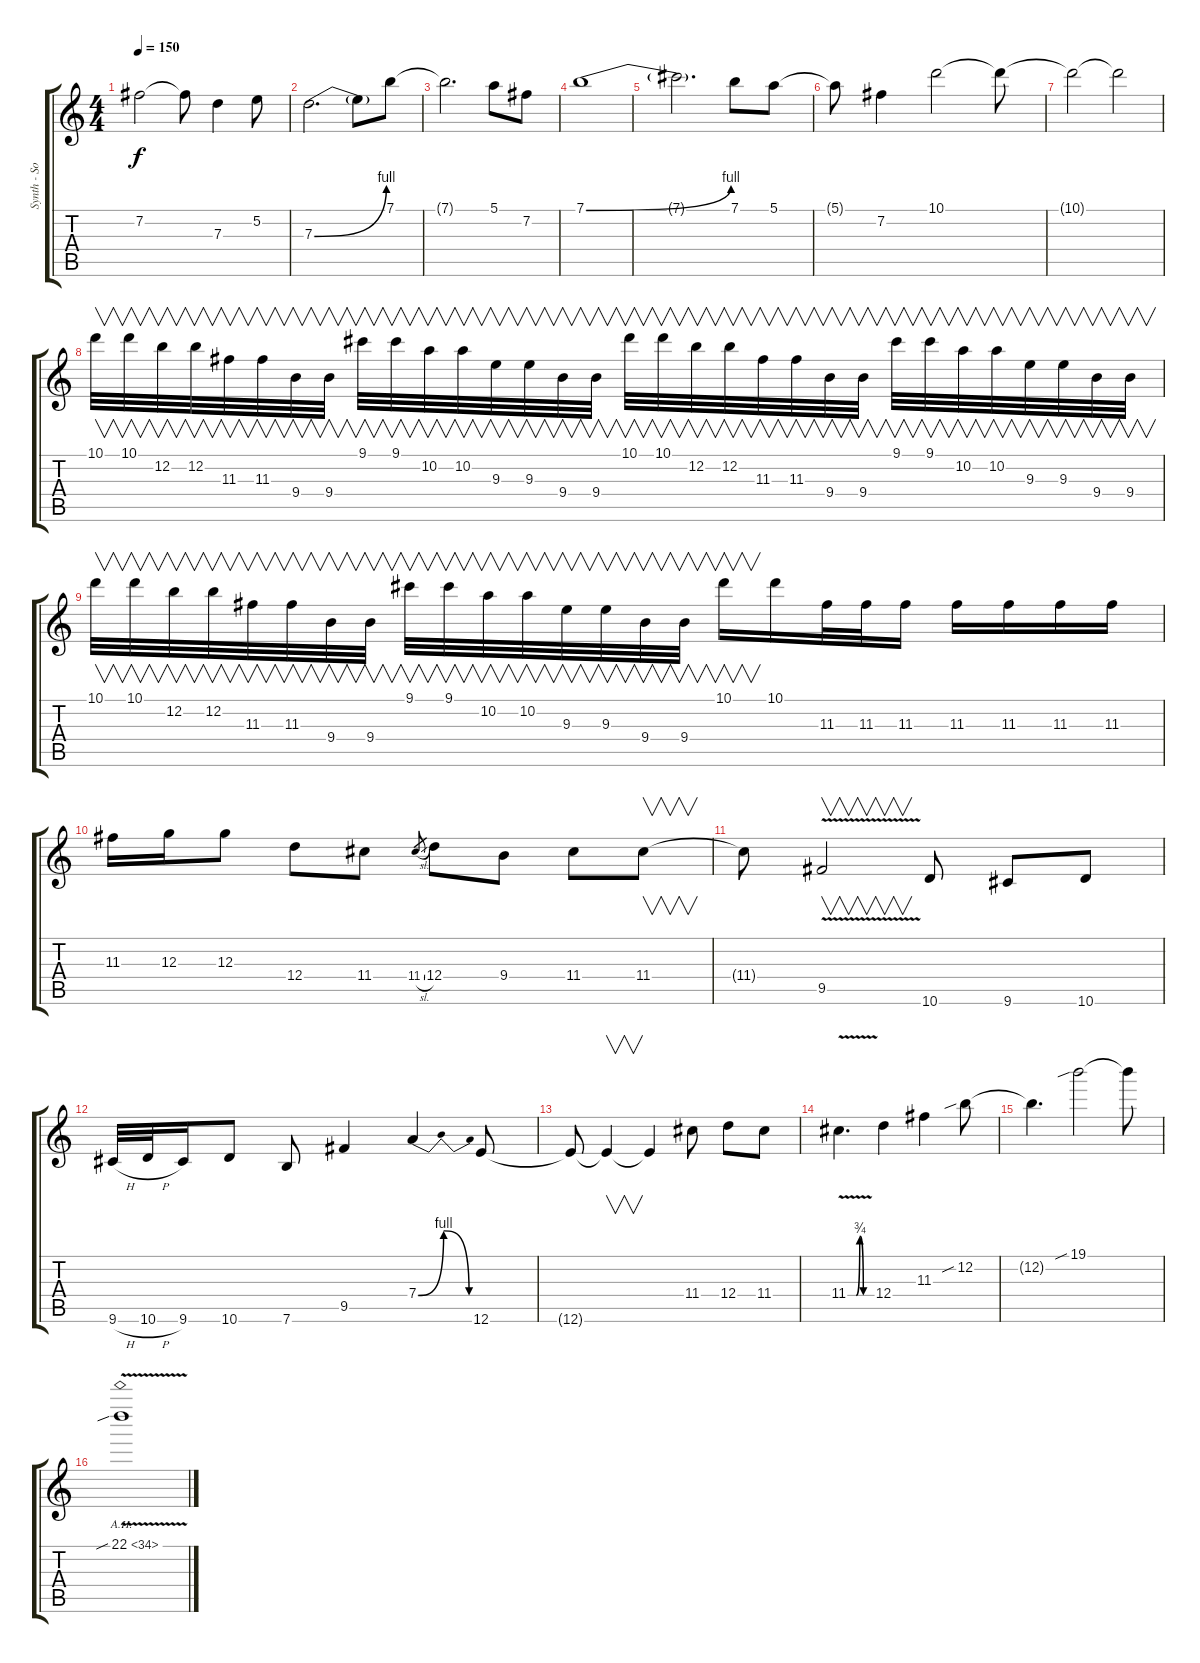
\track ("Synth - Solo" "Synth - So") {instrument lead2sawtooth}
\staff {score tabs}
\tuning (E5 B4 G4 D4 A3 E3) {hide}
\ts (4 4)
\tempo 150
\clef g2
\ks c
7.2{t}.2{dy f} 7.2{t}.8 7.3.4 5.2.8 |
7.3{be (bend 0 0 60 4)}.2{d} 7.3{t}.8 7.1.8 |
7.1{t}.2{d} 5.1.8 7.2.8 |
7.1{be (bend 0 0 60 4)}.1 |
7.1{t}.2{d} 7.1.8 5.1.8 |
5.1{t}.8 7.2.4 10.1.2 10.1{t}.8 |
10.1{t}.2 10.1{t}.2 |
10.1.32{v} 10.1.32{v} 12.2.32{v} 12.2.32{v} 11.3.32{v} 11.3.32{v} 9.4.32{v} 9.4.32{v} 9.1.32{v} 9.1.32{v} 10.2.32{v} 10.2.32{v} 9.3.32{v} 9.3.32{v} 9.4.32{v} 9.4.32{v} 10.1.32{v} 10.1.32{v} 12.2.32{v} 12.2.32{v} 11.3.32{v} 11.3.32{v} 9.4.32{v} 9.4.32{v} 9.1.32{v} 9.1.32{v} 10.2.32{v} 10.2.32{v} 9.3.32{v} 9.3.32{v} 9.4.32{v} 9.4.32{v} |
10.1.32{v} 10.1.32{v} 12.2.32{v} 12.2.32{v} 11.3.32{v} 11.3.32{v} 9.4.32{v} 9.4.32{v} 9.1.32{v} 9.1.32{v} 10.2.32{v} 10.2.32{v} 9.3.32{v} 9.3.32{v} 9.4.32{v} 9.4.32{v} 10.1.16{v} 10.1.16 11.3.32 11.3.32 11.3.16 11.3.16 11.3.16 11.3.16 11.3.16 |
11.3.16 12.3.16 12.3.8 12.4.8 11.4.8 11.4{sl}.8{gr} 12.4.8 9.4.8 11.4.8 11.4.8{v} |
11.4{t}.8 9.5{v}.2{v} 10.6.8 9.6.8 10.6.8 |
9.6{h}.32 10.6{h}.32 9.6.16 10.6.8 7.6.8 9.5.4 7.4{be (bendrelease 0 0 30 4 30 4 60 0)}.4 12.6.8 |
12.6{t}.8 12.6{t}.4{v} 12.6{t}.4 11.4.8 12.4.8 11.4.8 |
11.4{be (custom 0 0 21 0 30 3 39 0 60 0) v}.4{d} 12.4.4 11.3.4 12.2{sib}.8 |
12.2{t}.4{d} 19.1{sib}.2 19.1{t}.8 |
22.1{ah 12 v sib}.1
